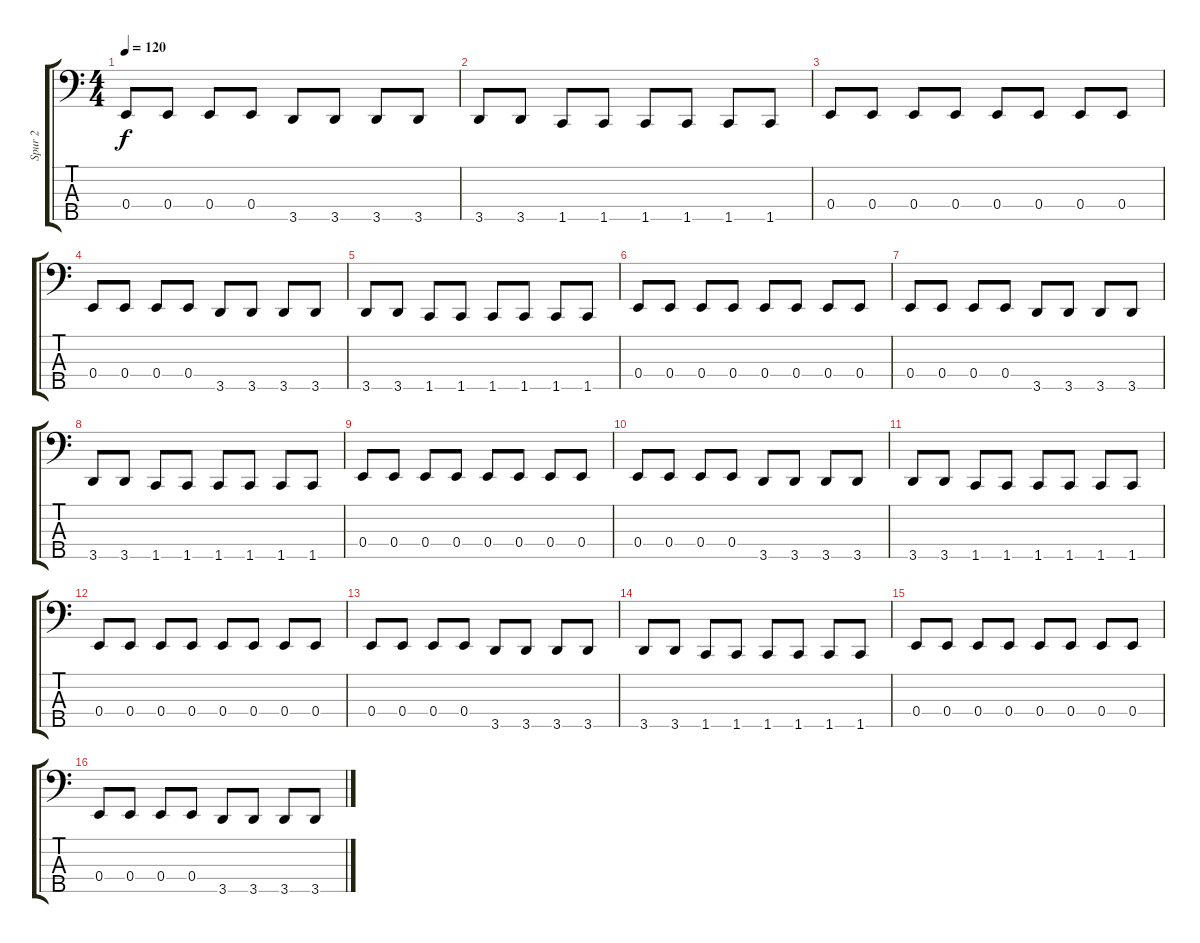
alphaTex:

\track ("Spur 2" "Spur 2") {instrument electricbasspick}
\staff {score tabs}
\tuning (G2 D2 A1 E1 B0) {hide}
\ts (4 4)
\tempo 120
\clef f4
\ks c
0.4.8{dy f} 0.4.8 0.4.8 0.4.8 3.5.8 3.5.8 3.5.8 3.5.8 |
3.5.8 3.5.8 1.5.8 1.5.8 1.5.8 1.5.8 1.5.8 1.5.8 |
0.4.8 0.4.8 0.4.8 0.4.8 0.4.8 0.4.8 0.4.8 0.4.8 |
0.4.8 0.4.8 0.4.8 0.4.8 3.5.8 3.5.8 3.5.8 3.5.8 |
3.5.8 3.5.8 1.5.8 1.5.8 1.5.8 1.5.8 1.5.8 1.5.8 |
0.4.8 0.4.8 0.4.8 0.4.8 0.4.8 0.4.8 0.4.8 0.4.8 |
0.4.8 0.4.8 0.4.8 0.4.8 3.5.8 3.5.8 3.5.8 3.5.8 |
3.5.8 3.5.8 1.5.8 1.5.8 1.5.8 1.5.8 1.5.8 1.5.8 |
0.4.8 0.4.8 0.4.8 0.4.8 0.4.8 0.4.8 0.4.8 0.4.8 |
0.4.8 0.4.8 0.4.8 0.4.8 3.5.8 3.5.8 3.5.8 3.5.8 |
3.5.8 3.5.8 1.5.8 1.5.8 1.5.8 1.5.8 1.5.8 1.5.8 |
0.4.8 0.4.8 0.4.8 0.4.8 0.4.8 0.4.8 0.4.8 0.4.8 |
0.4.8 0.4.8 0.4.8 0.4.8 3.5.8 3.5.8 3.5.8 3.5.8 |
3.5.8 3.5.8 1.5.8 1.5.8 1.5.8 1.5.8 1.5.8 1.5.8 |
0.4.8 0.4.8 0.4.8 0.4.8 0.4.8 0.4.8 0.4.8 0.4.8 |
0.4.8 0.4.8 0.4.8 0.4.8 3.5.8 3.5.8 3.5.8 3.5.8
